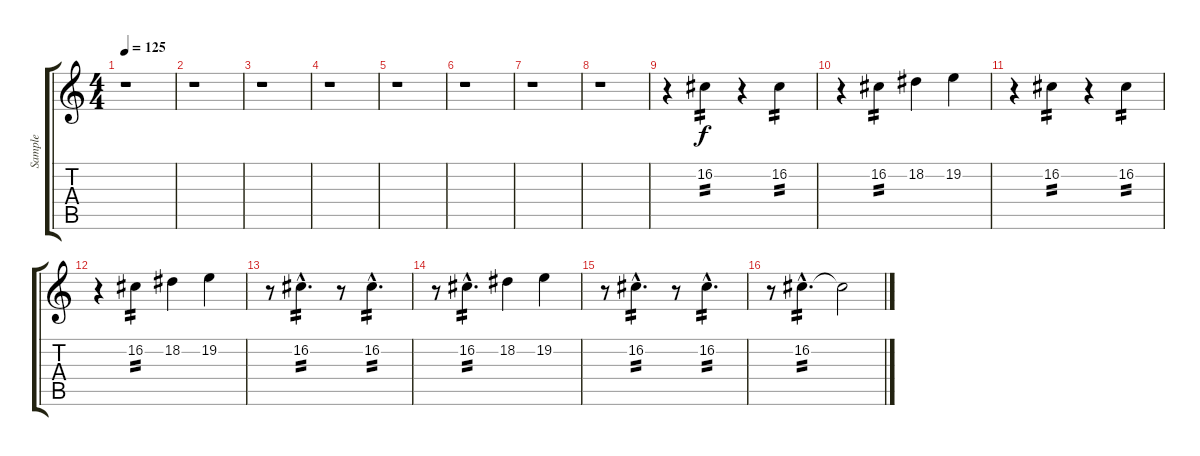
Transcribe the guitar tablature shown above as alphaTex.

\track ("Sample" "Sample") {instrument lead8bassandlead}
\staff {score tabs}
\tuning (D4 A3 F3 C3 G2 C2) {hide}
\ts (4 4)
\tempo 125
\clef g2
\ks c
r.1{dy f} |
r.1 |
r.1 |
r.1 |
\section ("" "")
r.1 |
r.1 |
r.1 |
r.1 |
\section ("" "")
r.4{volume 13} 16.2.4{tp 2} r.4 16.2.4{tp 2} |
r.4 16.2.4{tp 2} 18.2.4 19.2.4 |
r.4 16.2.4{tp 2} r.4 16.2.4{tp 2} |
r.4 16.2.4{tp 2} 18.2.4 19.2.4 |
r.8 16.2{hac}.4{d tp 2} r.8 16.2{hac}.4{d tp 2} |
r.8 16.2{hac}.4{d tp 2} 18.2.4 19.2.4 |
r.8 16.2{hac}.4{d tp 2} r.8 16.2{hac}.4{d tp 2} |
r.8{volume 8} 16.2{hac}.4{d tp 2} 16.2{t}.2
